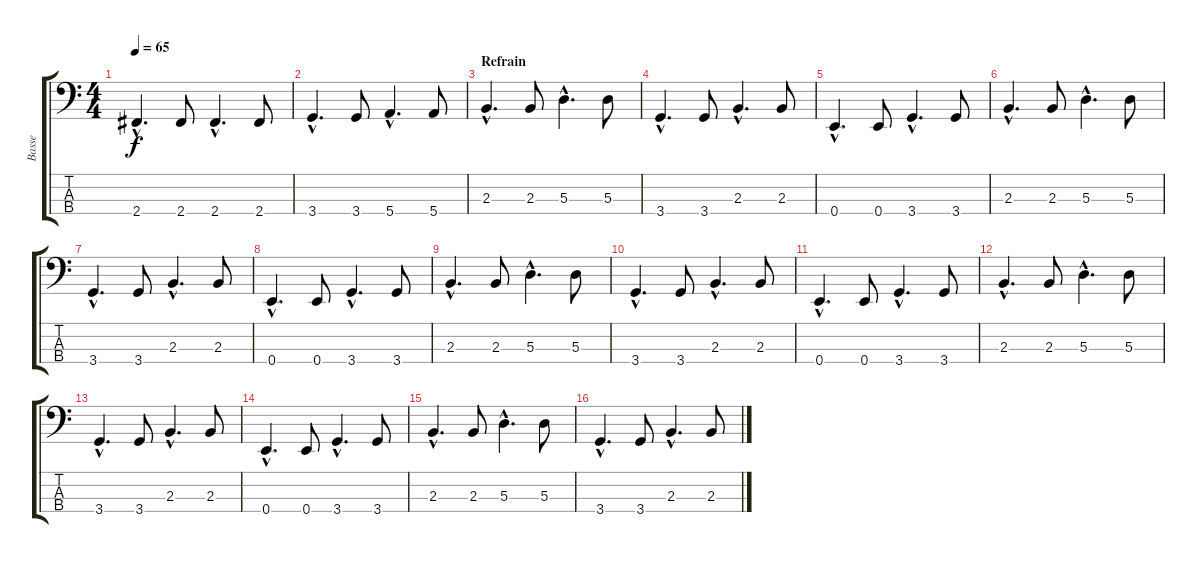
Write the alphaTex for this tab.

\track ("Basse" "Basse") {instrument electricbasspick}
\staff {score tabs}
\tuning (G2 D2 A1 E1) {hide}
\ts (4 4)
\tempo 65
\clef f4
\ks c
2.4{hac}.4{d dy f} 2.4.8 2.4{hac}.4{d} 2.4.8 |
3.4{hac}.4{d} 3.4.8 5.4{hac}.4{d} 5.4.8 |
\section ("" "Refrain")
2.3{hac}.4{d} 2.3.8 5.3{hac}.4{d} 5.3.8 |
3.4{hac}.4{d} 3.4.8 2.3{hac}.4{d} 2.3.8 |
0.4{hac}.4{d} 0.4.8 3.4{hac}.4{d} 3.4.8 |
2.3{hac}.4{d} 2.3.8 5.3{hac}.4{d} 5.3.8 |
3.4{hac}.4{d} 3.4.8 2.3{hac}.4{d} 2.3.8 |
0.4{hac}.4{d} 0.4.8 3.4{hac}.4{d} 3.4.8 |
2.3{hac}.4{d} 2.3.8 5.3{hac}.4{d} 5.3.8 |
3.4{hac}.4{d} 3.4.8 2.3{hac}.4{d} 2.3.8 |
0.4{hac}.4{d} 0.4.8 3.4{hac}.4{d} 3.4.8 |
2.3{hac}.4{d} 2.3.8 5.3{hac}.4{d} 5.3.8 |
3.4{hac}.4{d} 3.4.8 2.3{hac}.4{d} 2.3.8 |
0.4{hac}.4{d} 0.4.8 3.4{hac}.4{d} 3.4.8 |
2.3{hac}.4{d} 2.3.8 5.3{hac}.4{d} 5.3.8 |
3.4{hac}.4{d} 3.4.8 2.3{hac}.4{d} 2.3.8
